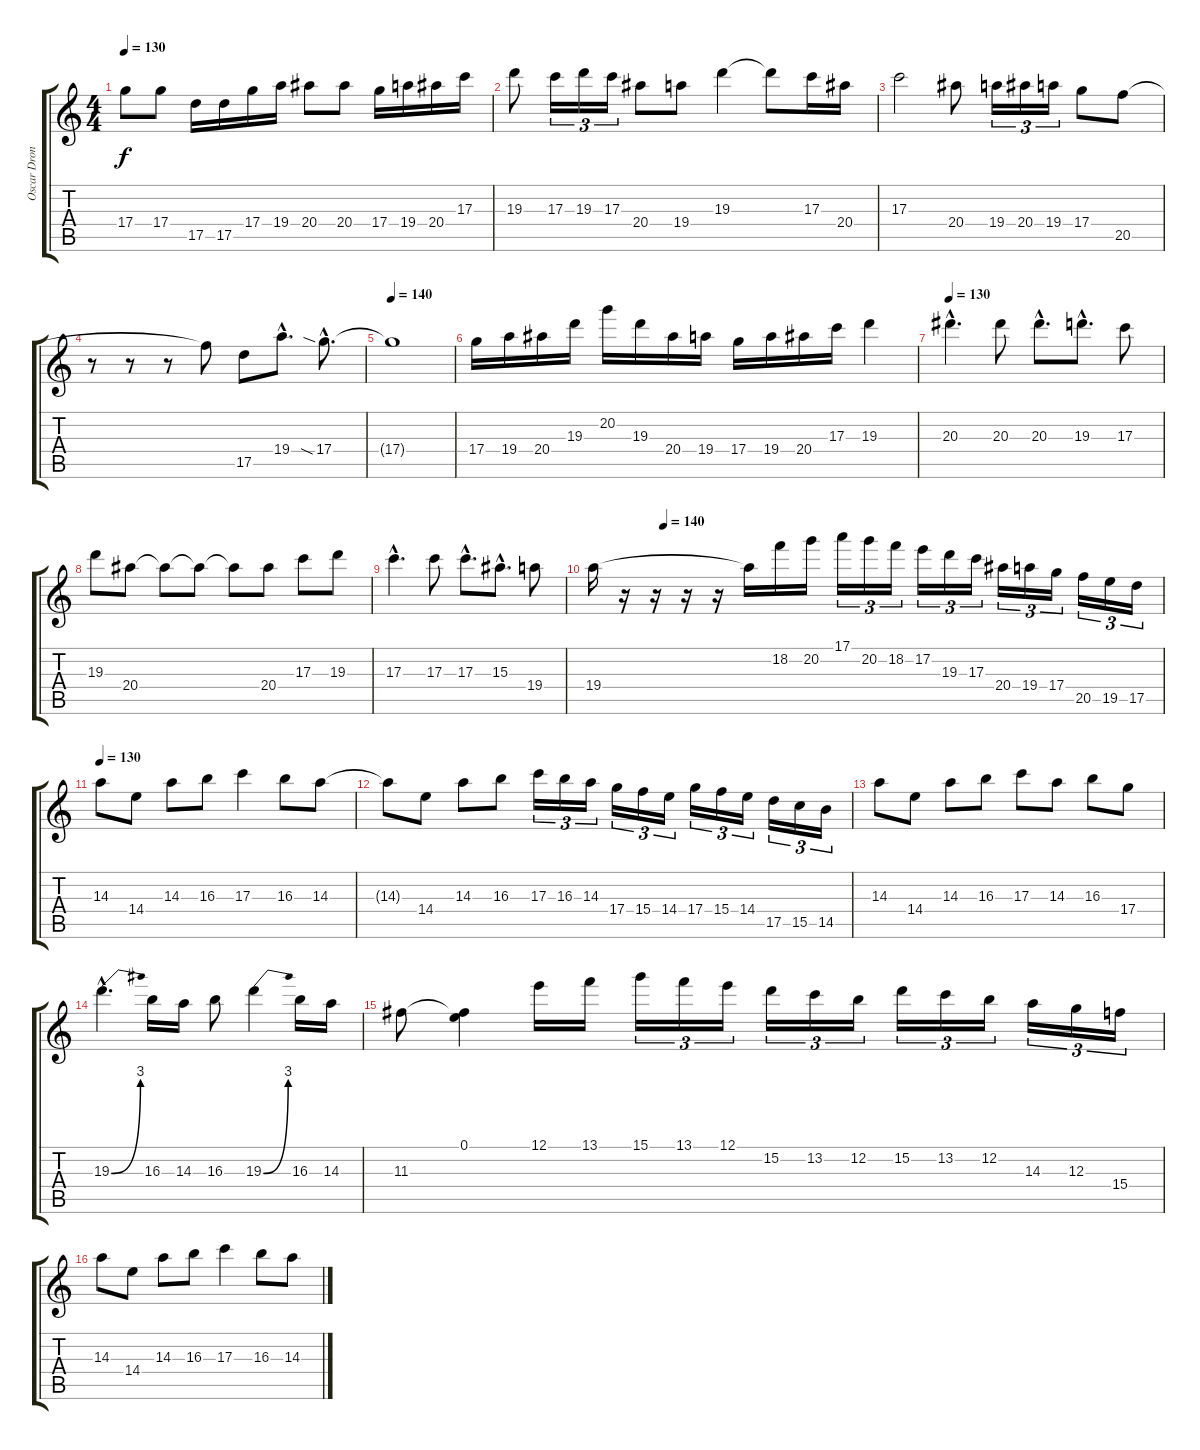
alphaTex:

\track ("Oscar Dronjak - Lead Guitar" "Oscar Dron") {instrument distortionguitar}
\staff {score tabs}
\tuning (E4 B3 G3 D3 A2 E2) {hide}
\ts (4 4)
\tempo 130
\clef g2
\ks c
17.4.8{dy f} 17.4.8 17.5.16 17.5.16 17.4.16 19.4.16 20.4.8 20.4.8 17.4.16 19.4.16 20.4.16 17.3.16 |
19.3.8 17.3.16{tu (3 2)} 19.3.16{tu (3 2)} 17.3.16{tu (3 2)} 20.4.8 19.4.8 19.3.4 19.3{t}.8 17.3.16 20.4.16 |
17.3.2 20.4.8 19.4.16{tu (3 2)} 20.4.16{tu (3 2)} 19.4.16{tu (3 2)} 17.4.8 20.5.8 |
r.8 r.8 r.8 20.5{t}.8 17.5.8 19.4{hac}.8{d} 17.4{sia hac}.8{d} |
\tempo 140
17.4{t}.1 |
17.4.16 19.4.16 20.4.16 19.3.16 20.2.16 19.3.16 20.4.16 19.4.16 17.4.16 19.4.16 20.4.16 17.3.16 19.3.4 |
\tempo 130
20.3{hac}.4{d} 20.3.8 20.3{hac}.8{d} 19.3{hac}.8{d} 17.3.8 |
19.3.8 20.4.8 20.4{t}.8 20.4{t}.8 20.4{t}.8 20.4.8 17.3.8 19.3.8 |
17.3{hac}.4{d} 17.3.8 17.3{hac}.8{d} 15.3{hac}.8{d} 19.4.8 |
\tempo (140 0.125)
19.4.16 r.16 r.16 r.16 r.16 19.4{t}.16 18.2.16 20.2.16 17.1.16{tu (3 2)} 20.2.16{tu (3 2)} 18.2.16{tu (3 2)} 17.2.16{tu (3 2)} 19.3.16{tu (3 2)} 17.3.16{tu (3 2)} 20.4.16{tu (3 2)} 19.4.16{tu (3 2)} 17.4.16{tu (3 2)} 20.5.16{tu (3 2)} 19.5.16{tu (3 2)} 17.5.16{tu (3 2)} |
\tempo 130
14.3.8 14.4.8 14.3.8 16.3.8 17.3.4 16.3.8 14.3.8 |
14.3{t}.8 14.4.8 14.3.8 16.3.8 17.3.16{tu (3 2)} 16.3.16{tu (3 2)} 14.3.16{tu (3 2)} 17.4.16{tu (3 2)} 15.4.16{tu (3 2)} 14.4.16{tu (3 2)} 17.4.16{tu (3 2)} 15.4.16{tu (3 2)} 14.4.16{tu (3 2)} 17.5.16{tu (3 2)} 15.5.16{tu (3 2)} 14.5.16{tu (3 2)} |
14.3.8 14.4.8 14.3.8 16.3.8 17.3.8 14.3.8 16.3.8 17.4.8 |
19.3{be (bend 0 0 60 12) hac}.4{d} 16.3.16 14.3.16 16.3.8 19.3{be (bend 0 0 60 12)}.4 16.3.16 14.3.16 |
11.3.8 (0.1 11.3{t}).4 12.1.16 13.1.16 15.1.16{tu (3 2)} 13.1.16{tu (3 2)} 12.1.16{tu (3 2)} 15.2.16{tu (3 2)} 13.2.16{tu (3 2)} 12.2.16{tu (3 2)} 15.2.16{tu (3 2)} 13.2.16{tu (3 2)} 12.2.16{tu (3 2)} 14.3.16{tu (3 2)} 12.3.16{tu (3 2)} 15.4.16{tu (3 2)} |
14.3.8 14.4.8 14.3.8 16.3.8 17.3.4 16.3.8 14.3.8
